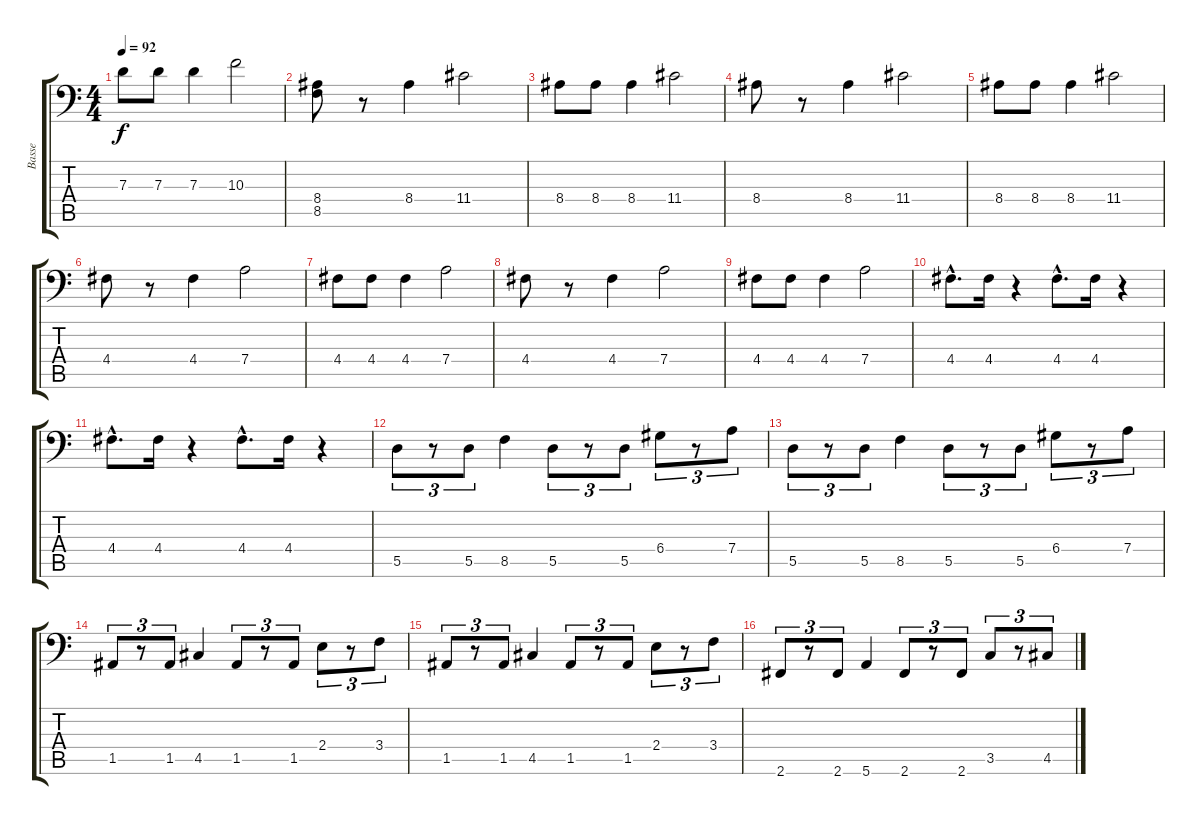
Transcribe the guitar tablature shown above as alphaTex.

\track ("Basse" "Basse") {instrument slapbass2}
\staff {score tabs}
\tuning (E3 B2 G2 D2 A1 E1) {hide}
\ts (4 4)
\tempo 92
\clef f4
\ks c
7.3.8{dy f} 7.3.8 7.3.4 10.3.2 |
(8.4 8.5).8 r.8 8.4.4 11.4.2 |
8.4.8 8.4.8 8.4.4 11.4.2 |
8.4.8 r.8 8.4.4 11.4.2 |
8.4.8 8.4.8 8.4.4 11.4.2 |
4.4.8 r.8 4.4.4 7.4.2 |
4.4.8 4.4.8 4.4.4 7.4.2 |
4.4.8 r.8 4.4.4 7.4.2 |
4.4.8 4.4.8 4.4.4 7.4.2 |
4.4{hac}.8{d} 4.4.16 r.4 4.4{hac}.8{d} 4.4.16 r.4 |
4.4{hac}.8{d} 4.4.16 r.4 4.4{hac}.8{d} 4.4.16 r.4 |
5.5.8{tu (3 2)} r.8{tu (3 2)} 5.5.8{tu (3 2)} 8.5.4 5.5.8{tu (3 2)} r.8{tu (3 2)} 5.5.8{tu (3 2)} 6.4.8{tu (3 2)} r.8{tu (3 2)} 7.4.8{tu (3 2)} |
5.5.8{tu (3 2)} r.8{tu (3 2)} 5.5.8{tu (3 2)} 8.5.4 5.5.8{tu (3 2)} r.8{tu (3 2)} 5.5.8{tu (3 2)} 6.4.8{tu (3 2)} r.8{tu (3 2)} 7.4.8{tu (3 2)} |
1.5.8{tu (3 2)} r.8{tu (3 2)} 1.5.8{tu (3 2)} 4.5.4 1.5.8{tu (3 2)} r.8{tu (3 2)} 1.5.8{tu (3 2)} 2.4.8{tu (3 2)} r.8{tu (3 2)} 3.4.8{tu (3 2)} |
1.5.8{tu (3 2)} r.8{tu (3 2)} 1.5.8{tu (3 2)} 4.5.4 1.5.8{tu (3 2)} r.8{tu (3 2)} 1.5.8{tu (3 2)} 2.4.8{tu (3 2)} r.8{tu (3 2)} 3.4.8{tu (3 2)} |
2.6.8{tu (3 2)} r.8{tu (3 2)} 2.6.8{tu (3 2)} 5.6.4 2.6.8{tu (3 2)} r.8{tu (3 2)} 2.6.8{tu (3 2)} 3.5.8{tu (3 2)} r.8{tu (3 2)} 4.5.8{tu (3 2)}
